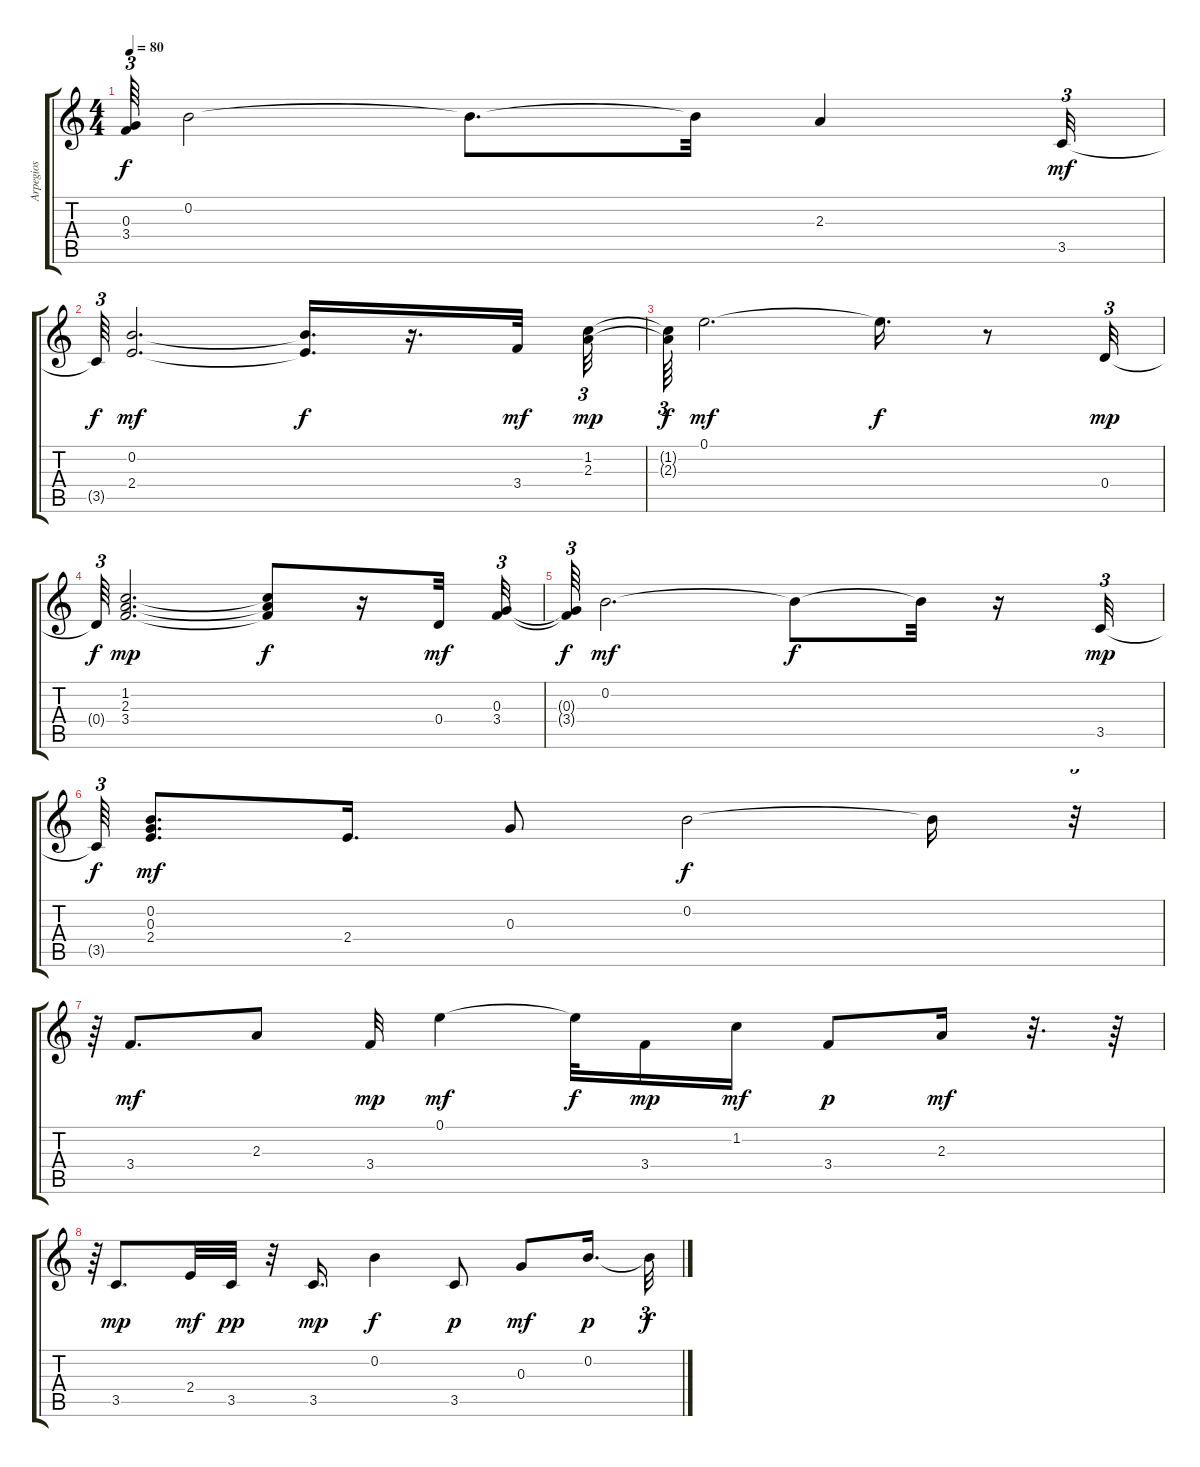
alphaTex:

\track ("Arpegios" "Arpegios") {instrument electricguitarclean}
\staff {score tabs}
\tuning (E4 B3 G3 D3 A2 E2) {hide}
\ts (4 4)
\tempo 80
\clef g2
\ks c
(0.3 3.4).64{tu (3 2) dy f} 0.2.2 0.2{t}.8{d} 0.2{t}.32 2.3.4 3.5.32{tu (3 2) dy mf} |
3.5{t}.64{tu (3 2) dy f} (0.2 2.4).2{d dy mf} (0.2{t} 2.4{t}).16{d dy f} r.16{d} 3.4.32{dy mf} (1.2 2.3).32{tu (3 2) dy mp} |
(1.2{t} 2.3{t}).64{tu (3 2) dy f} 0.1.2{d dy mf} 0.1{t}.16{d dy f} r.8 0.4.32{tu (3 2) dy mp} |
0.4{t}.64{tu (3 2) dy f} (1.2 2.3 3.4).2{d dy mp} (1.2{t} 2.3{t} 3.4{t}).8{dy f} r.16 0.4.32{dy mf} (0.3 3.4).32{tu (3 2)} |
(0.3{t} 3.4{t}).64{tu (3 2) dy f} 0.2.2{d dy mf} 0.2{t}.8{dy f} 0.2{t}.32 r.16 3.5.32{tu (3 2) dy mp} |
3.5{t}.64{tu (3 2) dy f} (0.2 0.3 2.4).8{d dy mf} 2.4.16{d} 0.3.8 0.2.2{dy f} 0.2{t}.16 r.32{tu (3 2)} |
r.64{tu (3 2)} 3.4.8{d dy mf} 2.3.8 3.4.32{dy mp} 0.1.4{dy mf} 0.1{t}.32{dy f} 3.4.16{dy mp} 1.2.16{dy mf} 3.4.8{dy p} 2.3.16{dy mf} r.32{d} r.64 |
r.64{tu (3 2)} 3.5.8{d dy mp} 2.4.32{dy mf} 3.5.32{dy pp} r.32 3.5.16{d dy mp} 0.2.4{dy f} 3.5.8{dy p} 0.3.8{dy mf} 0.2.16{d dy p} 0.2{t}.32{tu (3 2) dy f}
